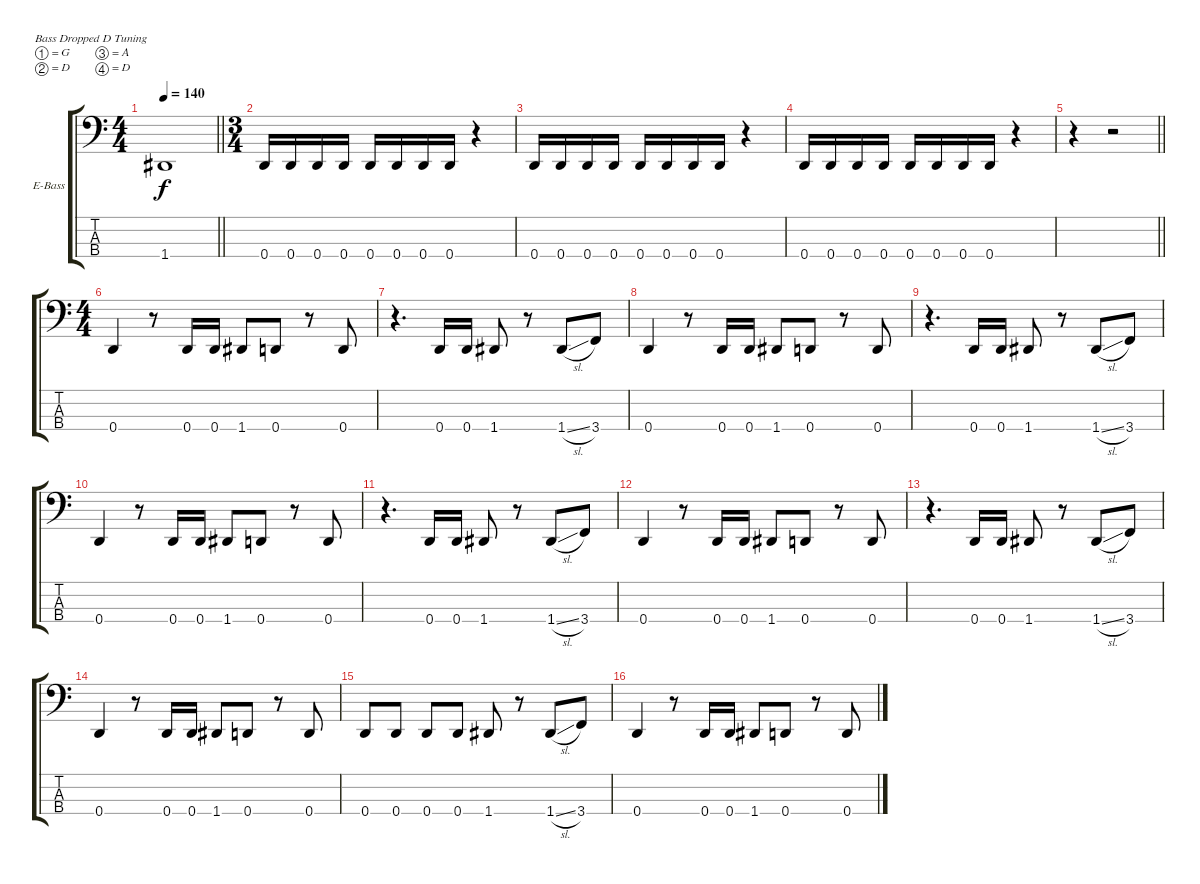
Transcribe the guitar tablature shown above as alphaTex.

\bracketExtendMode groupsimilarinstruments
\firstSystemTrackNameOrientation horizontal
\otherSystemsTrackNameOrientation horizontal
\track ("Bass" "E-Bass") {instrument electricbasspick}
\staff {score tabs}
\tuning (G2 D2 A1 D1)
\ts (4 4)
\tempo 140
\clef f4
\barLineRight lightlight
\ks c
1.4.1{dy f} |
\ts (3 4)
\beaming (8 2 2 2 2)
0.4.16 0.4.16 0.4.16 0.4.16 0.4.16 0.4.16 0.4.16 0.4.16 r.4 |
0.4.16 0.4.16 0.4.16 0.4.16 0.4.16 0.4.16 0.4.16 0.4.16 r.4 |
0.4.16 0.4.16 0.4.16 0.4.16 0.4.16 0.4.16 0.4.16 0.4.16 r.4 |
\barLineRight lightlight
r.4 r.2 |
\ts (4 4)
\beaming (8 2 2 2 2)
0.4.4 r.8 0.4.16 0.4.16 1.4.8 0.4.8 r.8 0.4.8 |
r.4{d} 0.4.16 0.4.16 1.4.8 r.8 1.4{sl}.8 3.4.8 |
0.4.4 r.8 0.4.16 0.4.16 1.4.8 0.4.8 r.8 0.4.8 |
r.4{d} 0.4.16 0.4.16 1.4.8 r.8 1.4{sl}.8 3.4.8 |
0.4.4 r.8 0.4.16 0.4.16 1.4.8 0.4.8 r.8 0.4.8 |
r.4{d} 0.4.16 0.4.16 1.4.8 r.8 1.4{sl}.8 3.4.8 |
0.4.4 r.8 0.4.16 0.4.16 1.4.8 0.4.8 r.8 0.4.8 |
r.4{d} 0.4.16 0.4.16 1.4.8 r.8 1.4{sl}.8 3.4.8 |
0.4.4 r.8 0.4.16 0.4.16 1.4.8 0.4.8 r.8 0.4.8 |
0.4.8 0.4.8 0.4.8 0.4.8 1.4.8 r.8 1.4{sl}.8 3.4.8 |
0.4.4 r.8 0.4.16 0.4.16 1.4.8 0.4.8 r.8 0.4.8
